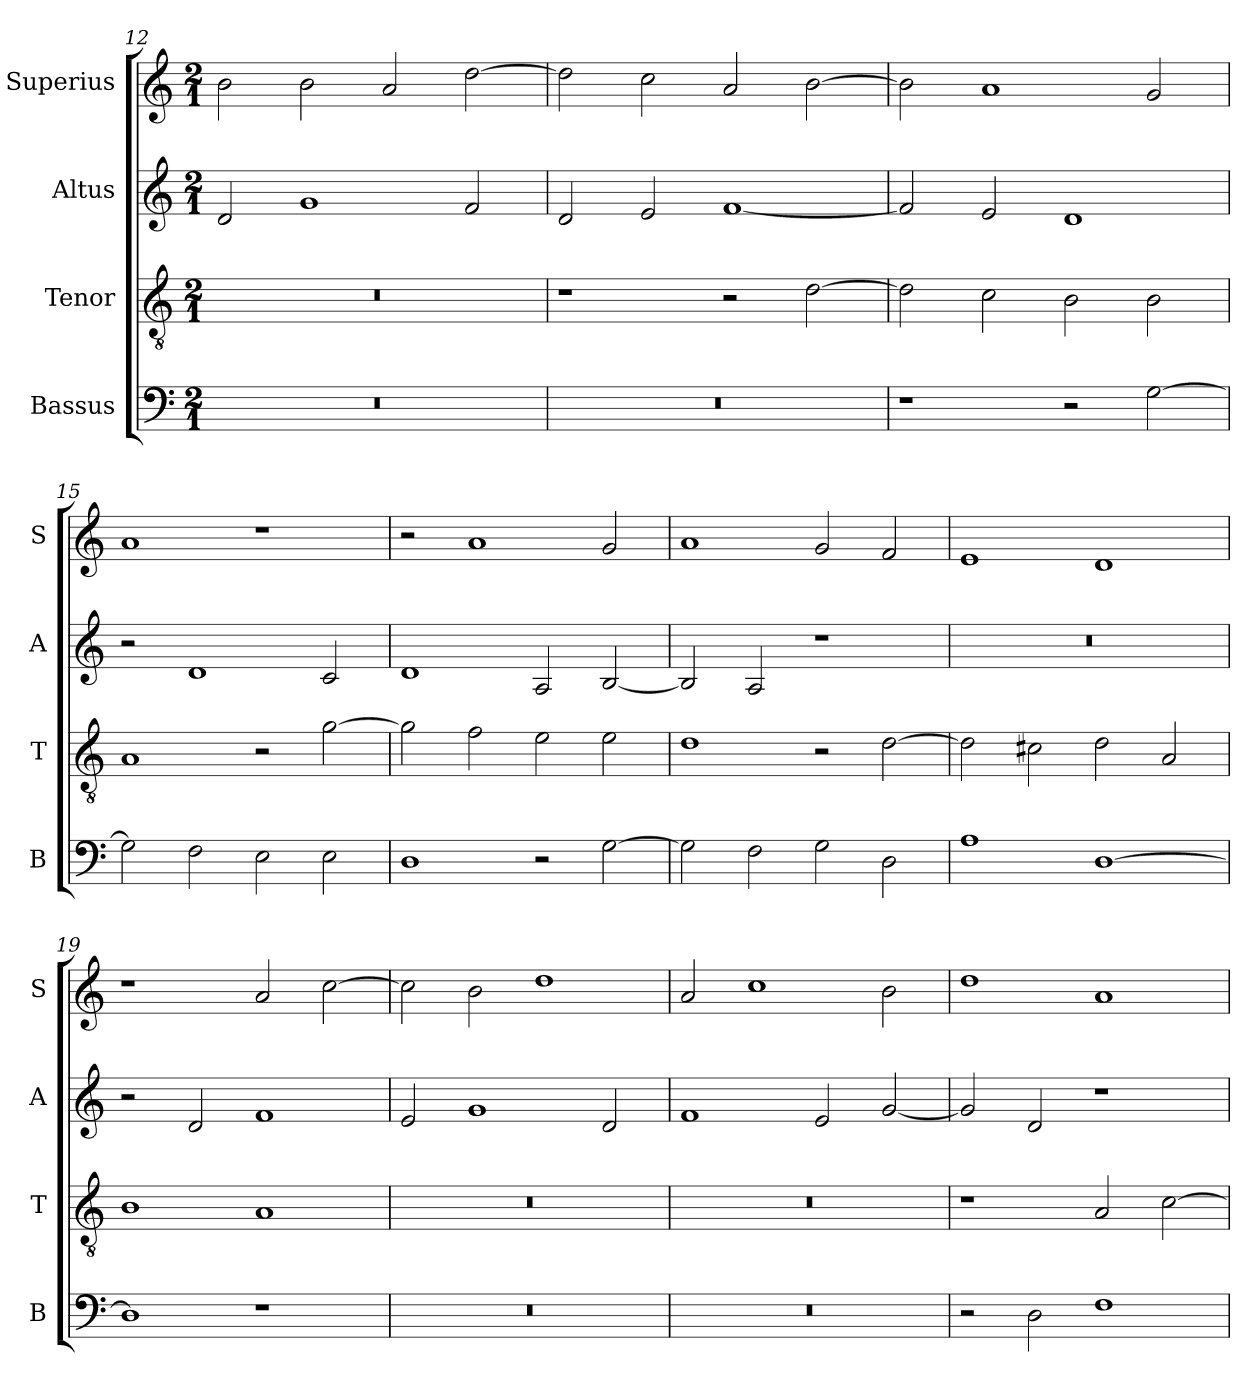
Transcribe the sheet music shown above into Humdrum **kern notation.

**kern	**kern	**kern	**kern
*part4	*part3	*part2	*part1
*staff4	*staff3	*staff2	*staff1
*I"Bassus	*I"Tenor	*I"Altus	*I"Superius
*I'B	*I'T	*I'A	*I'S
*clefF4	*clefGv2	*clefG2	*clefG2
*k[]	*k[]	*k[]	*k[]
*C:	*C:	*C:	*C:
*M2/1	*M2/1	*M2/1	*M2/1
=12	=12	=12	=12
0r	0r	2d	2b
.	.	1g	2b
.	.	.	2a
.	.	2f	[2dd
=13	=13	=13	=13
0r	1r	2d	2dd]
.	.	2e	2cc
.	2r	[1f	2a
.	[2d	.	[2b
=14	=14	=14	=14
1r	2d]	2f]	2b]
.	2c	2e	1a
2r	2B	1d	.
[2G	2B	.	2g
=15	=15	=15	=15
2G]	1A	2r	1a
2F	.	1d	.
2E	2r	.	1r
2E	[2g	2c	.
=16	=16	=16	=16
1D	2g]	1d	2r
.	2f	.	1a
2r	2e	2A	.
[2G	2e	[2B	2g
=17	=17	=17	=17
2G]	1d	2B]	1a
2F	.	2A	.
2G	2r	1r	2g
2D	[2d	.	2f
=18	=18	=18	=18
1A	2d]	0r	1e
.	2c#X	.	.
[1D	2d	.	1d
.	2A	.	.
=19	=19	=19	=19
1D]	1B	2r	1r
.	.	2d	.
1r	1A	1f	2a
.	.	.	[2cc
=20	=20	=20	=20
0r	0r	2e	2cc]
.	.	1g	2b
.	.	.	1dd
.	.	2d	.
=21	=21	=21	=21
0r	0r	1f	2a
.	.	.	1cc
.	.	2e	.
.	.	[2g	2b
=22	=22	=22	=22
2r	1r	2g]	1dd
2D	.	2d	.
1F	2A	1r	1a
.	[2c	.	.
=	=	=	=
*-	*-	*-	*-
